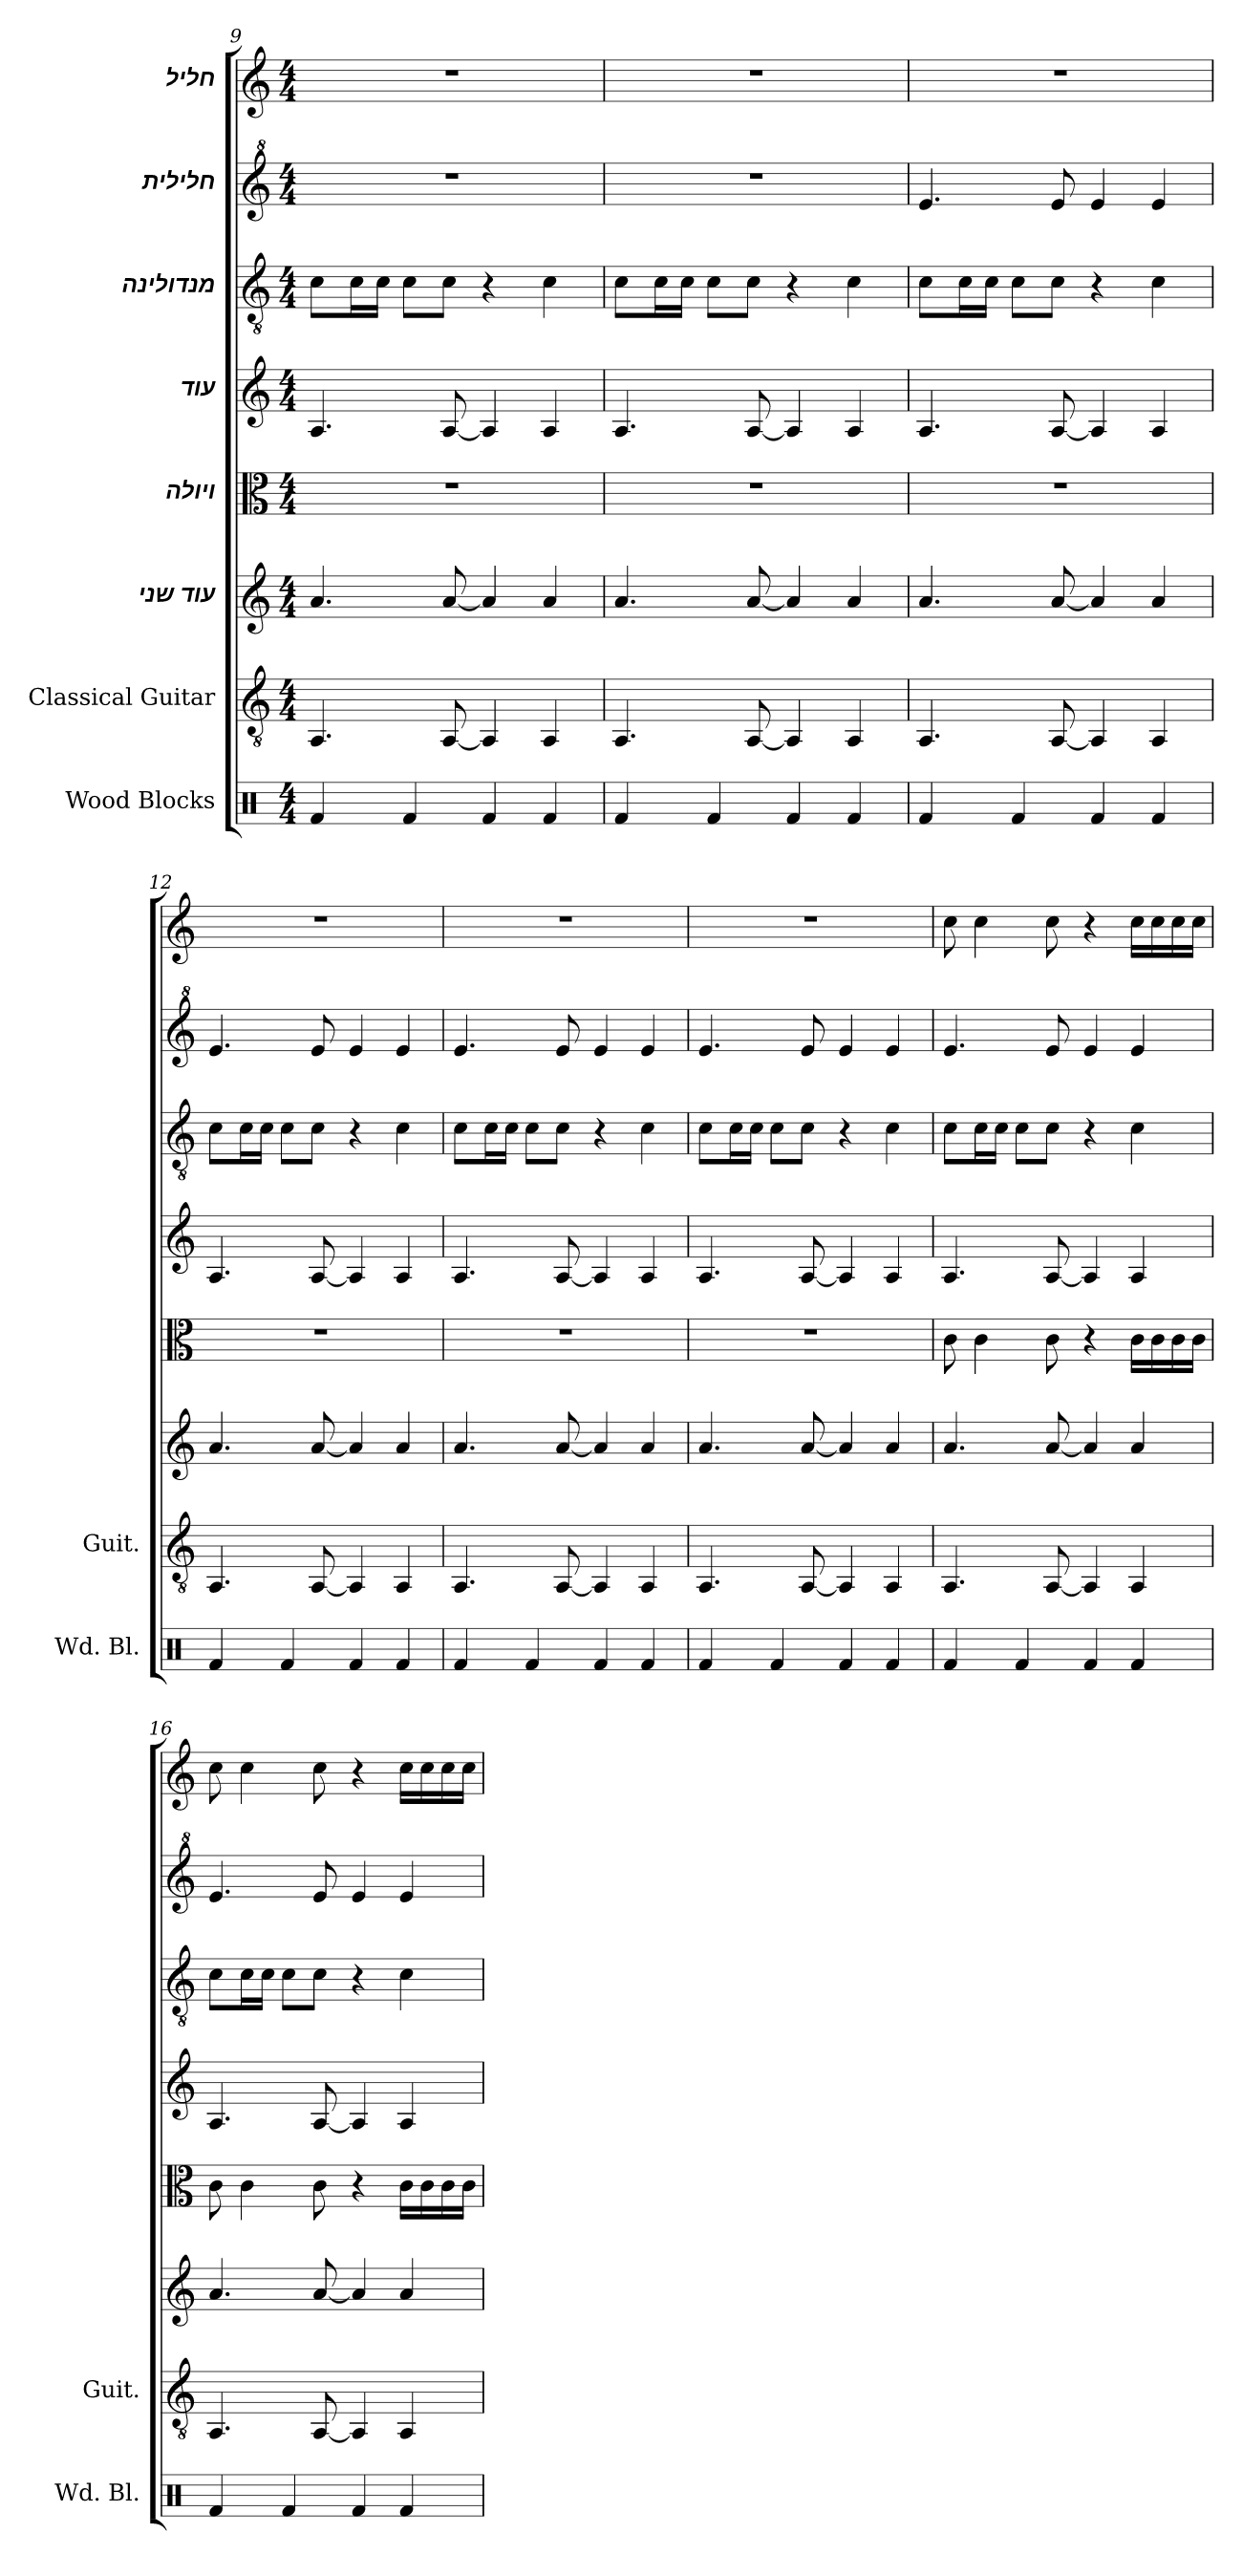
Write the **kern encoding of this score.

**kern	**kern	**kern	**kern	**kern	**kern	**kern	**kern
*part8	*part7	*part6	*part5	*part4	*part3	*part2	*part1
*staff8	*staff7	*staff6	*staff5	*staff4	*staff3	*staff2	*staff1
*I"Wood Blocks	*I"Classical Guitar	*I"עוד שני	*I"ויולה	*I"עוד	*I"מנדולינה	*I"חלילית	*I"חליל
*I'Wd. Bl.	*I'Guit.	*	*	*	*	*	*
*clefX	*clefGv2	*clefG2	*clefC3	*clefG2	*clefGv2	*clefG^2	*clefG2
*k[]	*k[]	*k[]	*k[]	*k[]	*k[]	*k[]	*k[]
*M4/4	*M4/4	*M4/4	*M4/4	*M4/4	*M4/4	*M4/4	*M4/4
=9	=9	=9	=9	=9	=9	=9	=9
4Rf/	4.AA/	4.a/	1r	4.A/	8c\L	1r	1r
.	.	.	.	.	16c\L	.	.
.	.	.	.	.	16c\JJ	.	.
4Rf/	.	.	.	.	8c\L	.	.
.	[8AA/	[8a/	.	[8A/	8c\J	.	.
4Rf/	4AA/]	4a/]	.	4A/]	4r	.	.
4Rf/	4AA/	4a/	.	4A/	4c\	.	.
=10	=10	=10	=10	=10	=10	=10	=10
4Rf/	4.AA/	4.a/	1r	4.A/	8c\L	1r	1r
.	.	.	.	.	16c\L	.	.
.	.	.	.	.	16c\JJ	.	.
4Rf/	.	.	.	.	8c\L	.	.
.	[8AA/	[8a/	.	[8A/	8c\J	.	.
4Rf/	4AA/]	4a/]	.	4A/]	4r	.	.
4Rf/	4AA/	4a/	.	4A/	4c\	.	.
!!LO:PB:g=z
=11	=11	=11	=11	=11	=11	=11	=11
4Rf/	4.AA/	4.a/	1r	4.A/	8c\L	4.ee/	1r
.	.	.	.	.	16c\L	.	.
.	.	.	.	.	16c\JJ	.	.
4Rf/	.	.	.	.	8c\L	.	.
.	[8AA/	[8a/	.	[8A/	8c\J	8ee/	.
4Rf/	4AA/]	4a/]	.	4A/]	4r	4ee/	.
4Rf/	4AA/	4a/	.	4A/	4c\	4ee/	.
=12	=12	=12	=12	=12	=12	=12	=12
4Rf/	4.AA/	4.a/	1r	4.A/	8c\L	4.ee/	1r
.	.	.	.	.	16c\L	.	.
.	.	.	.	.	16c\JJ	.	.
4Rf/	.	.	.	.	8c\L	.	.
.	[8AA/	[8a/	.	[8A/	8c\J	8ee/	.
4Rf/	4AA/]	4a/]	.	4A/]	4r	4ee/	.
4Rf/	4AA/	4a/	.	4A/	4c\	4ee/	.
=13	=13	=13	=13	=13	=13	=13	=13
4Rf/	4.AA/	4.a/	1r	4.A/	8c\L	4.ee/	1r
.	.	.	.	.	16c\L	.	.
.	.	.	.	.	16c\JJ	.	.
4Rf/	.	.	.	.	8c\L	.	.
.	[8AA/	[8a/	.	[8A/	8c\J	8ee/	.
4Rf/	4AA/]	4a/]	.	4A/]	4r	4ee/	.
4Rf/	4AA/	4a/	.	4A/	4c\	4ee/	.
=14	=14	=14	=14	=14	=14	=14	=14
4Rf/	4.AA/	4.a/	1r	4.A/	8c\L	4.ee/	1r
.	.	.	.	.	16c\L	.	.
.	.	.	.	.	16c\JJ	.	.
4Rf/	.	.	.	.	8c\L	.	.
.	[8AA/	[8a/	.	[8A/	8c\J	8ee/	.
4Rf/	4AA/]	4a/]	.	4A/]	4r	4ee/	.
4Rf/	4AA/	4a/	.	4A/	4c\	4ee/	.
!!LO:PB:g=z
=15	=15	=15	=15	=15	=15	=15	=15
4Rf/	4.AA/	4.a/	8c\	4.A/	8c\L	4.ee/	8cc\
.	.	.	4c\	.	16c\L	.	4cc\
.	.	.	.	.	16c\JJ	.	.
4Rf/	.	.	.	.	8c\L	.	.
.	[8AA/	[8a/	8c\	[8A/	8c\J	8ee/	8cc\
4Rf/	4AA/]	4a/]	4r	4A/]	4r	4ee/	4r
4Rf/	4AA/	4a/	16c\LL	4A/	4c\	4ee/	16cc\LL
.	.	.	16c\	.	.	.	16cc\
.	.	.	16c\	.	.	.	16cc\
.	.	.	16c\JJ	.	.	.	16cc\JJ
=16	=16	=16	=16	=16	=16	=16	=16
4Rf/	4.AA/	4.a/	8c\	4.A/	8c\L	4.ee/	8cc\
.	.	.	4c\	.	16c\L	.	4cc\
.	.	.	.	.	16c\JJ	.	.
4Rf/	.	.	.	.	8c\L	.	.
.	[8AA/	[8a/	8c\	[8A/	8c\J	8ee/	8cc\
4Rf/	4AA/]	4a/]	4r	4A/]	4r	4ee/	4r
4Rf/	4AA/	4a/	16c\LL	4A/	4c\	4ee/	16cc\LL
.	.	.	16c\	.	.	.	16cc\
.	.	.	16c\	.	.	.	16cc\
.	.	.	16c\JJ	.	.	.	16cc\JJ
=	=	=	=	=	=	=	=
*-	*-	*-	*-	*-	*-	*-	*-
